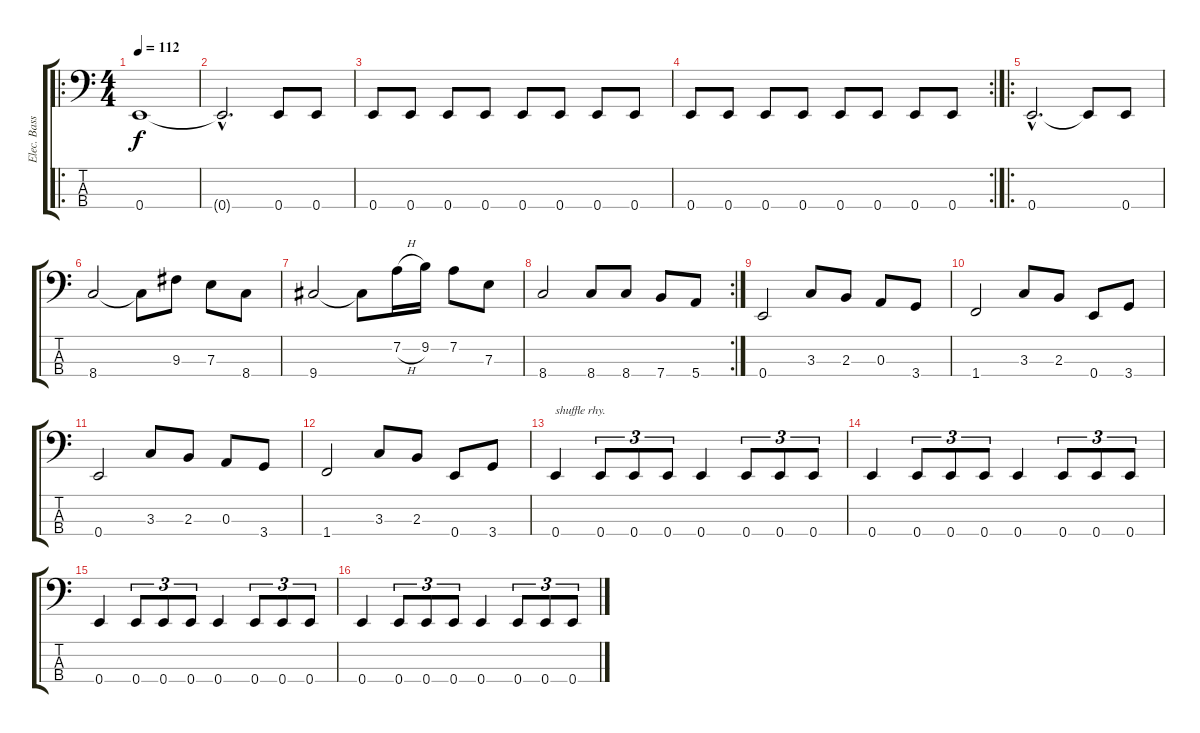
\track ("Elec. Bass" "Elec. Bass") {instrument electricbasspick}
\staff {score tabs}
\tuning (G2 D2 A1 E1) {hide}
\ro
\ts (4 4)
\tempo 112
\clef f4
\ks c
0.4.1{dy f instrument electricbasspick} |
0.4{hac t}.2{d} 0.4.8 0.4.8 |
0.4.8 0.4.8 0.4.8 0.4.8 0.4.8 0.4.8 0.4.8 0.4.8 |
\rc 2
0.4.8 0.4.8 0.4.8 0.4.8 0.4.8 0.4.8 0.4.8 0.4.8 |
\ro
0.4{hac}.2{d} 0.4{t}.8 0.4.8 |
8.4.2 8.4{t}.8 9.3.8 7.3.8 8.4.8 |
9.4.2 9.4{t}.8 7.2{h}.16 9.2.16 7.2.8 7.3.8 |
\rc 2
8.4.2 8.4.8 8.4.8 7.4.8 5.4.8 |
0.4.2 3.3.8 2.3.8 0.3.8 3.4.8 |
1.4.2 3.3.8 2.3.8 0.4.8 3.4.8 |
0.4.2 3.3.8 2.3.8 0.3.8 3.4.8 |
1.4.2 3.3.8 2.3.8 0.4.8 3.4.8 |
0.4.4{txt "shuffle rhy."} 0.4.8{tu (3 2)} 0.4.8{tu (3 2)} 0.4.8{tu (3 2)} 0.4.4 0.4.8{tu (3 2)} 0.4.8{tu (3 2)} 0.4.8{tu (3 2)} |
0.4.4 0.4.8{tu (3 2)} 0.4.8{tu (3 2)} 0.4.8{tu (3 2)} 0.4.4 0.4.8{tu (3 2)} 0.4.8{tu (3 2)} 0.4.8{tu (3 2)} |
0.4.4 0.4.8{tu (3 2)} 0.4.8{tu (3 2)} 0.4.8{tu (3 2)} 0.4.4 0.4.8{tu (3 2)} 0.4.8{tu (3 2)} 0.4.8{tu (3 2)} |
0.4.4 0.4.8{tu (3 2)} 0.4.8{tu (3 2)} 0.4.8{tu (3 2)} 0.4.4 0.4.8{tu (3 2)} 0.4.8{tu (3 2)} 0.4.8{tu (3 2)}
